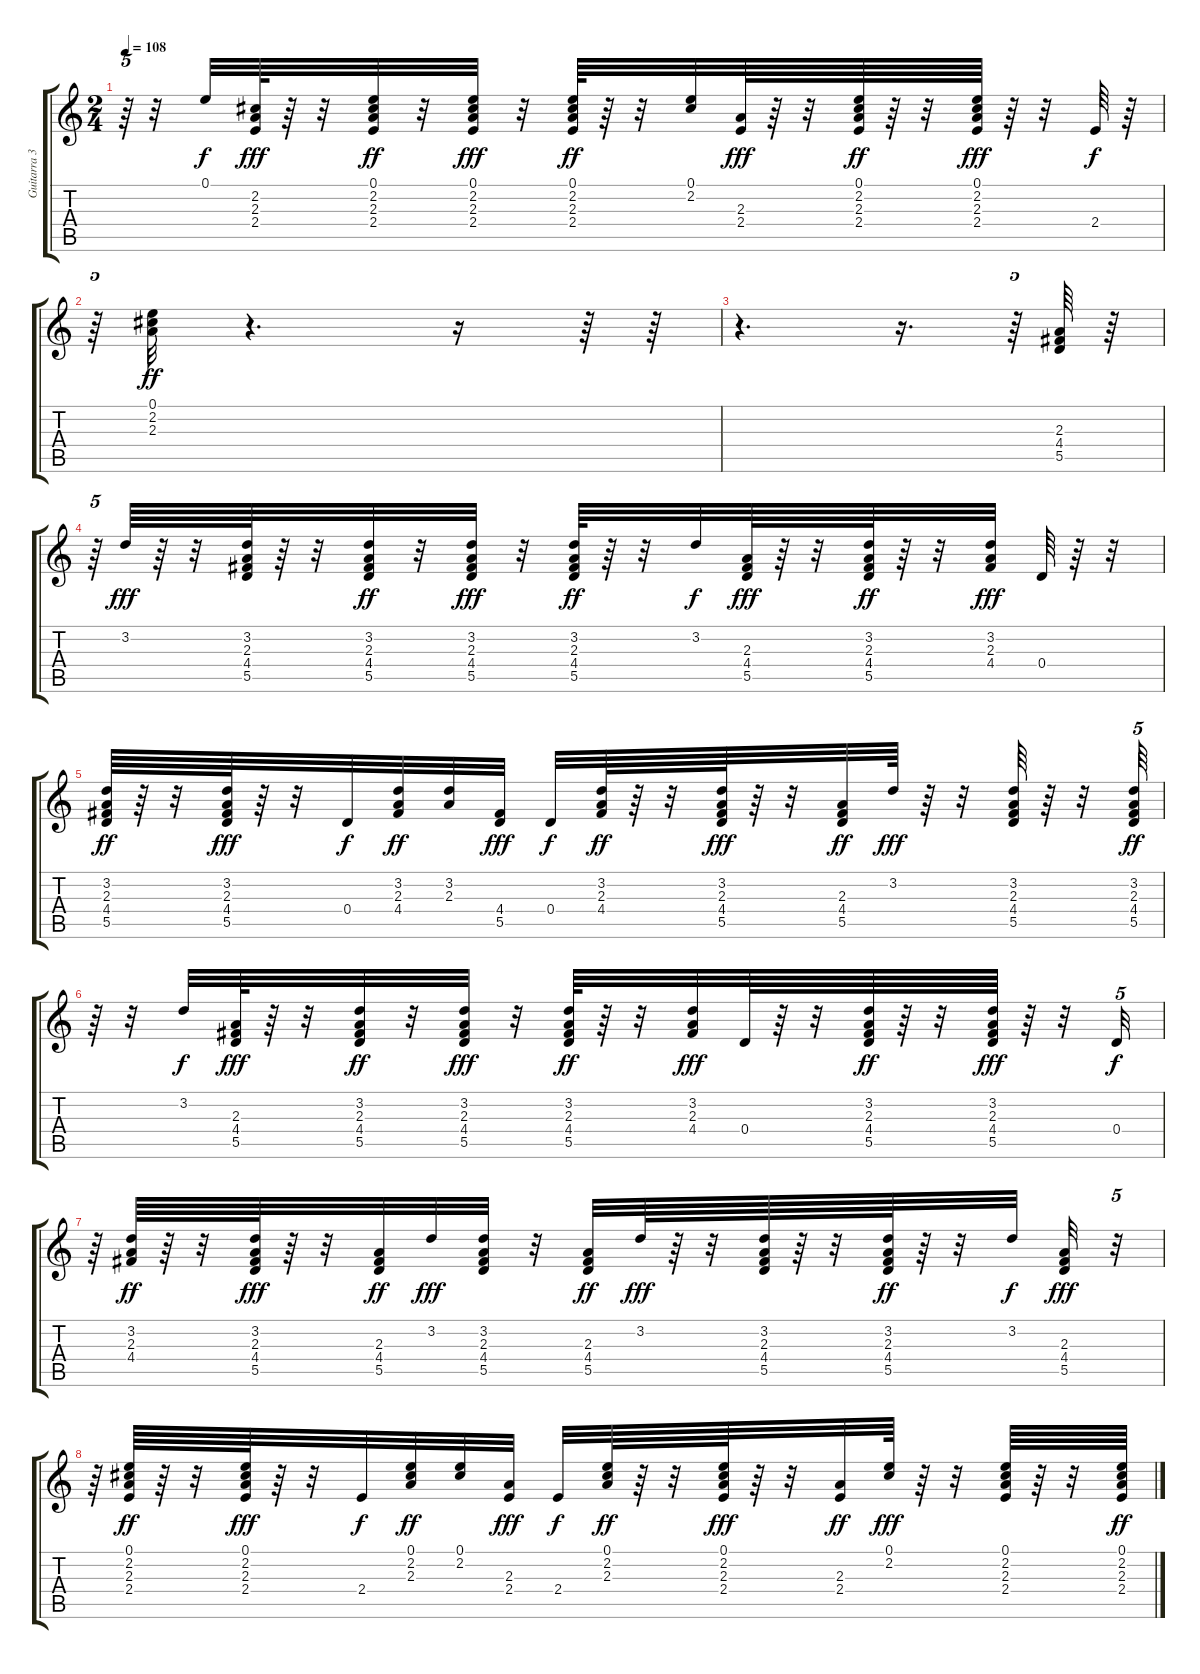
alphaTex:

\track ("Guitarra 3" "Guitarra 3") {instrument acousticguitarnylon}
\staff {score tabs}
\tuning (E4 B3 G3 D3 A2 E2) {hide}
\ts (2 4)
\tempo 108
\clef g2
\ks c
r.64{tu (5 4) dy ff} r.32 0.1.32{dy f} (2.2 2.3 2.4).64{dy fff} r.64 r.32 (0.1 2.2 2.3 2.4).32{dy ff} r.32 (0.1 2.2 2.3 2.4).32{dy fff} r.32 (0.1 2.2 2.3 2.4).64{dy ff} r.64 r.32 (0.1 2.2).32 (2.3 2.4).64{dy fff} r.64 r.32 (0.1 2.2 2.3 2.4).64{dy ff} r.64 r.32 (0.1 2.2 2.3 2.4).64{dy fff} r.64 r.32 2.4.64{dy f} r.64 |
r.64{tu (5 4)} (0.1 2.2 2.3).32{dy ff} r.4{d} r.16 r.64 r.64 |
r.4{d} r.16{d} r.64{tu (5 4)} (2.3 4.4 5.5).64 r.64 |
r.64{tu (5 4)} 3.2.64{dy fff} r.64 r.32 (3.2 2.3 4.4 5.5).64 r.64 r.32 (3.2 2.3 4.4 5.5).32{dy ff} r.32 (3.2 2.3 4.4 5.5).32{dy fff} r.32 (3.2 2.3 4.4 5.5).64{dy ff} r.64 r.32 3.2.32{dy f} (2.3 4.4 5.5).64{dy fff} r.64 r.32 (3.2 2.3 4.4 5.5).64{dy ff} r.64 r.32 (3.2 2.3 4.4).32{dy fff} 0.4.64 r.64 r.32 |
(3.2 2.3 4.4 5.5).64{dy ff} r.64 r.32 (3.2 2.3 4.4 5.5).64{dy fff} r.64 r.32 0.4.32{dy f} (3.2 2.3 4.4).32{dy ff} (3.2 2.3).32 (4.4 5.5).32{dy fff} 0.4.32{dy f} (3.2 2.3 4.4).64{dy ff} r.64 r.32 (3.2 2.3 4.4 5.5).64{dy fff} r.64 r.32 (2.3 4.4 5.5).32{dy ff} 3.2.64{dy fff} r.64 r.32 (3.2 2.3 4.4 5.5).64 r.64 r.32 (3.2 2.3 4.4 5.5).64{tu (5 4) dy ff} |
r.64 r.32 3.2.32{dy f} (2.3 4.4 5.5).64{dy fff} r.64 r.32 (3.2 2.3 4.4 5.5).32{dy ff} r.32 (3.2 2.3 4.4 5.5).32{dy fff} r.32 (3.2 2.3 4.4 5.5).64{dy ff} r.64 r.32 (3.2 2.3 4.4).32{dy fff} 0.4.64 r.64 r.32 (3.2 2.3 4.4 5.5).64{dy ff} r.64 r.32 (3.2 2.3 4.4 5.5).64{dy fff} r.64 r.32 0.4.32{tu (5 4) dy f} |
r.64 (3.2 2.3 4.4).64{dy ff} r.64 r.32 (3.2 2.3 4.4 5.5).64{dy fff} r.64 r.32 (2.3 4.4 5.5).32{dy ff} 3.2.32{dy fff} (3.2 2.3 4.4 5.5).32 r.32 (2.3 4.4 5.5).32{dy ff} 3.2.64{dy fff} r.64 r.32 (3.2 2.3 4.4 5.5).64 r.64 r.32 (3.2 2.3 4.4 5.5).64{dy ff} r.64 r.32 3.2.32{dy f} (2.3 4.4 5.5).32{dy fff} r.32{tu (5 4)} |
r.64 (0.1 2.2 2.3 2.4).64{dy ff} r.64 r.32 (0.1 2.2 2.3 2.4).64{dy fff} r.64 r.32 2.4.32{dy f} (0.1 2.2 2.3).32{dy ff} (0.1 2.2).32 (2.3 2.4).32{dy fff} 2.4.32{dy f} (0.1 2.2 2.3).64{dy ff} r.64 r.32 (0.1 2.2 2.3 2.4).64{dy fff} r.64 r.32 (2.3 2.4).32{dy ff} (0.1 2.2).64{dy fff} r.64 r.32 (0.1 2.2 2.3 2.4).64 r.64 r.32 (0.1 2.2 2.3 2.4).64{dy ff}
